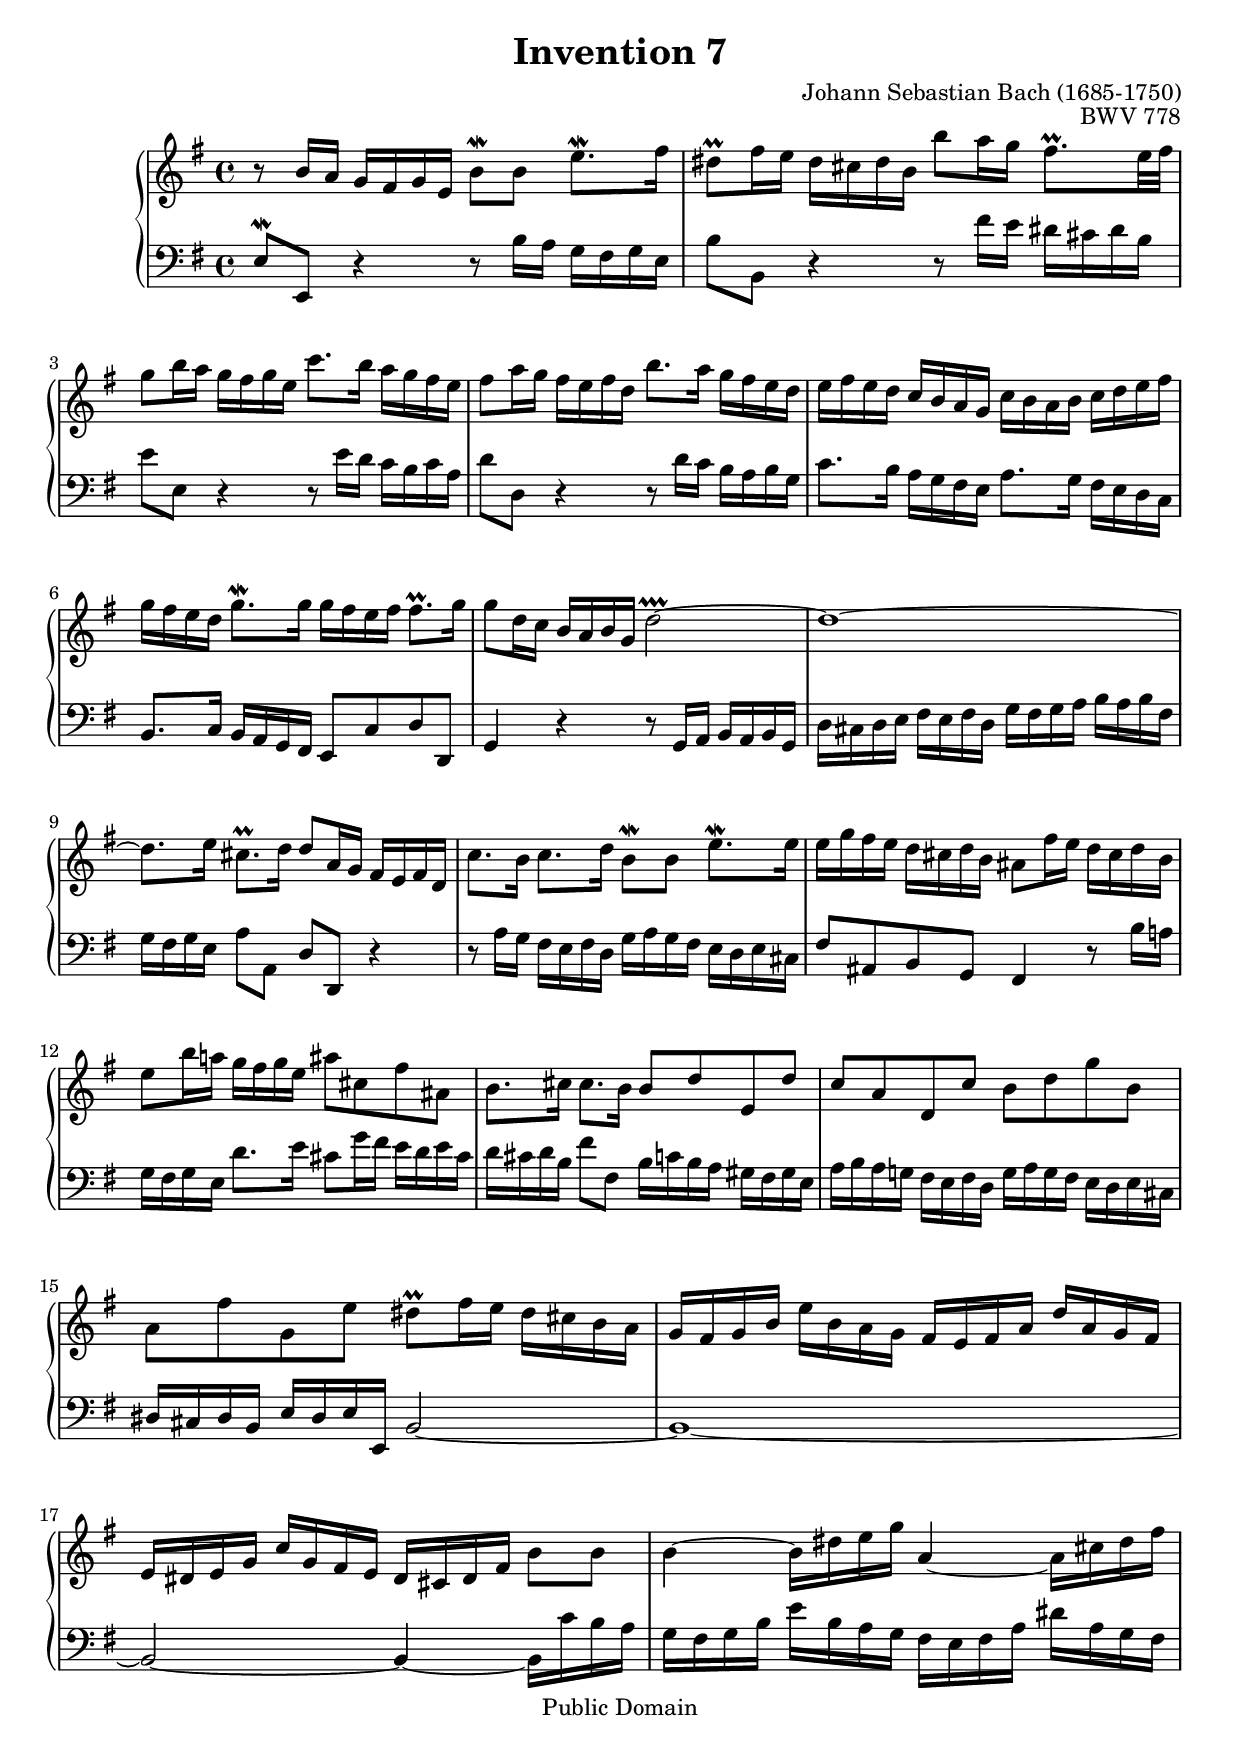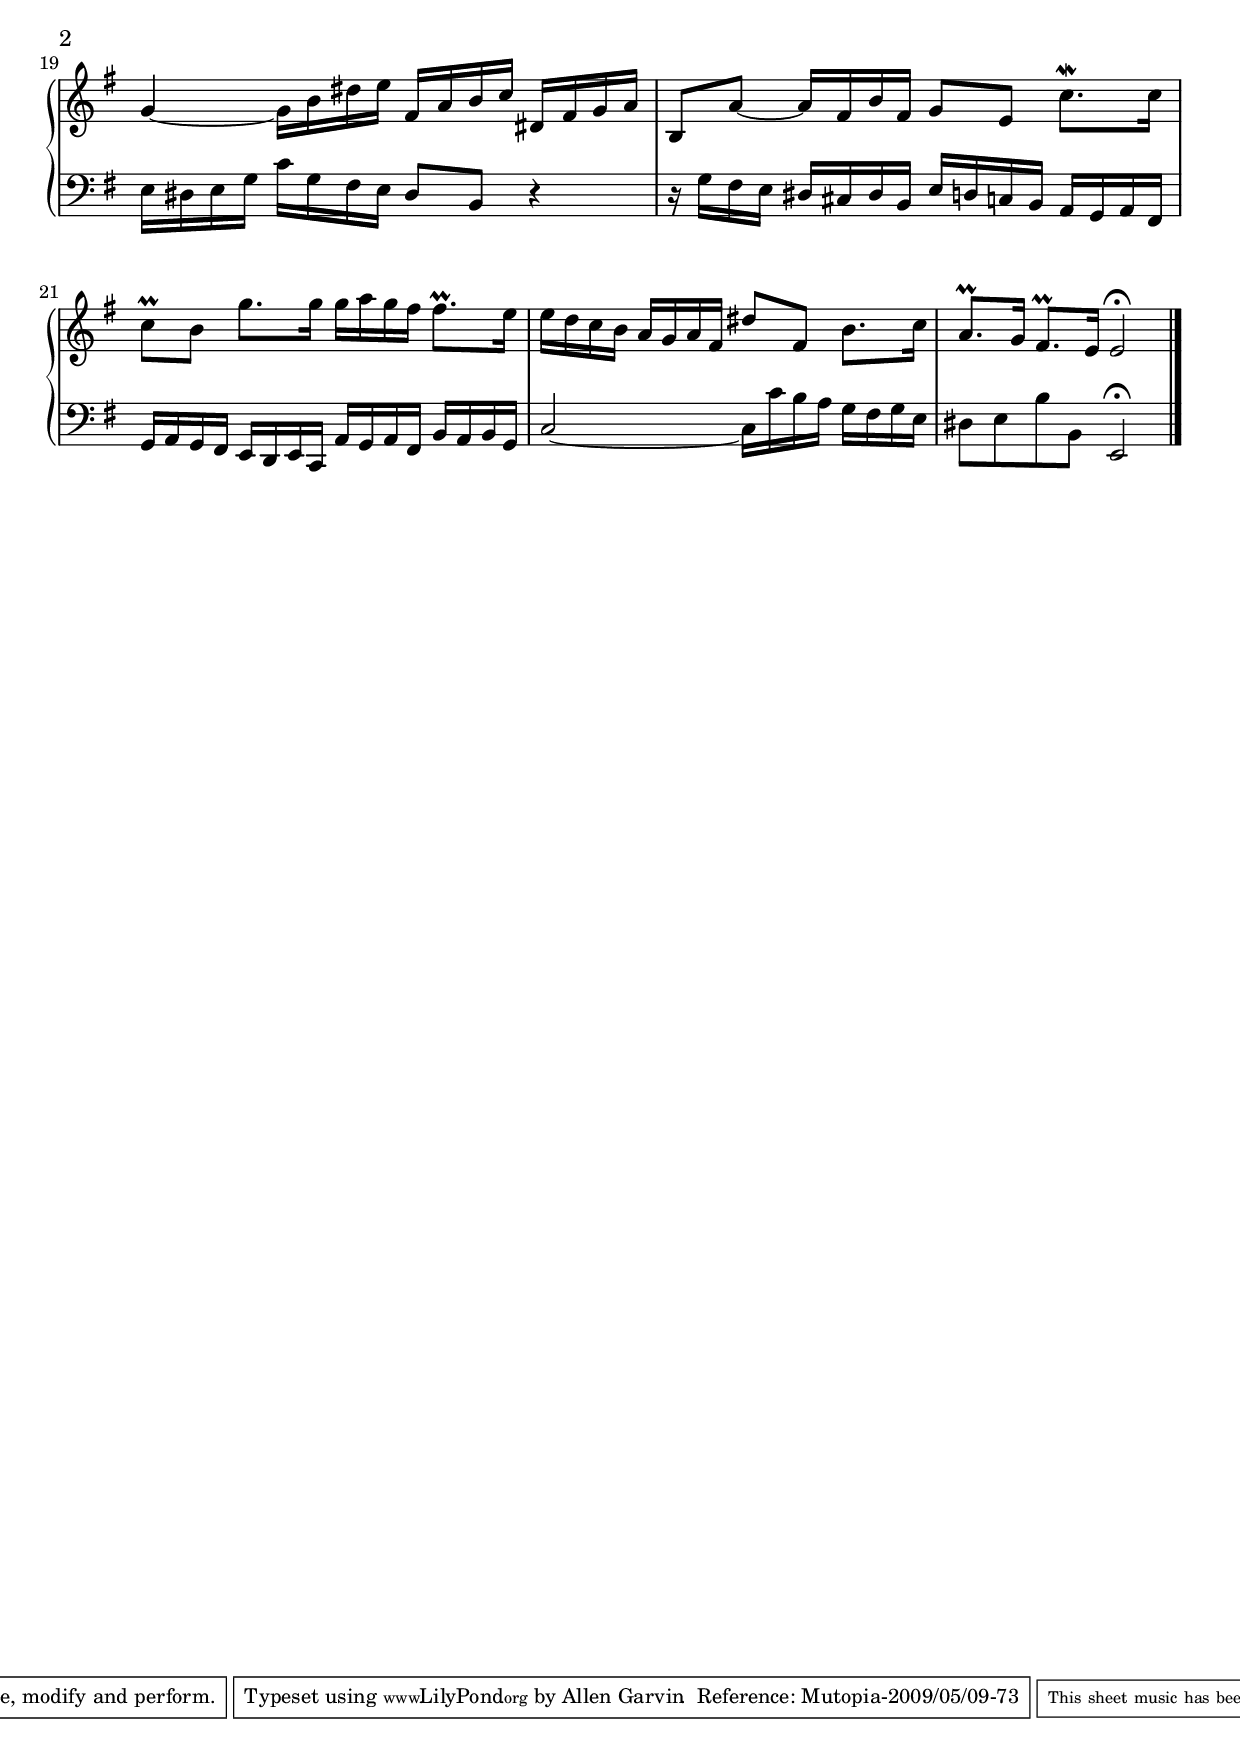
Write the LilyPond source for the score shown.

\header {
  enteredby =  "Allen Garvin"
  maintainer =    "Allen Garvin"
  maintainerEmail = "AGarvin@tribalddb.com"
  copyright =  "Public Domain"
  filename =   "bach-invention-07.ly"
  title =   "Invention 7"
  opus =    "BWV 778"
  composer =   "Johann Sebastian Bach (1685-1750)"
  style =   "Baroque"
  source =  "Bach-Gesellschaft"
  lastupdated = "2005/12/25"

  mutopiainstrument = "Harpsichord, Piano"
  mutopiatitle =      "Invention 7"
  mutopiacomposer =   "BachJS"
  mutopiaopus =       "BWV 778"
 
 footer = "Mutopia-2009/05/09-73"
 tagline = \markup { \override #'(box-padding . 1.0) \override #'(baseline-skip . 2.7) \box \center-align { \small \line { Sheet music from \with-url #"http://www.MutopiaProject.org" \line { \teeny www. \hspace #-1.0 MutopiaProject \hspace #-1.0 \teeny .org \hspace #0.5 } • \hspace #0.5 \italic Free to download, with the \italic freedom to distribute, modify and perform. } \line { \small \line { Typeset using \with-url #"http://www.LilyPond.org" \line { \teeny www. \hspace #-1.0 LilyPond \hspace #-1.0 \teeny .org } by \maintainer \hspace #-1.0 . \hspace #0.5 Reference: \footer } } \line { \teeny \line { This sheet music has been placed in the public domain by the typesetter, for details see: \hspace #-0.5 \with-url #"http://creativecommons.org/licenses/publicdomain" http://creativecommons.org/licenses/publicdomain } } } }
}

\version "2.11.46"

voiceone =  \relative c'' {
  \set Staff.midiInstrument = "harpsichord"
  \key e \minor
  \time 4/4

  r8  b16[ a]  g[ fis g e]  b'8[\mordent b]  e8.[\mordent fis16] |
   dis8[\prall fis16 e]  dis[ cis dis b]
     b'8[ a16 g]  fis8.[\prall e32 fis] |
   g8[ b16 a]  g[ fis g e]  c'8.[ b16]  a[ g fis e] |
   fis8[ a16 g]  fis[ e fis d]  b'8.[ a16]  g[ fis e d] |
   e[ fis e d]  c[ b a g]  c[ b a b]  c[ d e fis] |
   g[ fis e d]  g8.[\mordent g16]
     g[ fis e fis]  fis8.[\prall g16] |
   g8[ d16 c]  b[ a b g] d'2\prallprall ~ |
  d1 ~ |
   d8.[ e16]  cis8.[\prall d16]  d8[ a16 g]  fis[ e fis d] |
   c'8.[ b16]  c8.[ d16]  b8[\mordent b]  e8.[\mordent e16] |
   e[ g fis e]  d[ cis d b]  ais8[ fis'16 e]  d[ cis d b] |
   e8[ b'16 a!]  g[ fis g e]  ais8[ cis, fis ais,] |
   b8.[ cis16]  cis8.[ b16]  b8[ d e, d'] |
   c[ a d, c']  b[ d g b,] |
   a[ fis' g, e']  dis[\prall fis16 e]  dis[ cis b a] |
   g[ fis g b]  e[ b a g]  fis[ e fis a]  d[ a g fis]
   e[ dis e g]  c[ g fis e]  dis[ cis dis fis]  b8[ b] |
  b4 ~  b16[ dis e g] a,4 ~  a16[ cis dis fis] |
  g,4 ~  g16[ b dis e]  fis,[ a b c]  dis,[ fis g a] |
   b,8[ a'] ~  a16[ fis b fis]  g8[ e]  c'8.[\mordent c16] |
   c8[\prall b]  g'8.[ g16]  g[ a g fis]  fis8.[\prall e16] |
   e[ d c b]  a[ g a fis]  dis'8[ fis,]  b8.[ c16] |
   a8.[\prall g16]  fis8.[\prall e16] e2\fermata \bar "|."

}

voicetwo =  \relative c {
  \set Staff.midiInstrument = "harpsichord"
  \key e \minor
  \time 4/4
  \clef "bass"

   e8[\mordent e,] r4 r8  b''16[ a]  g[ fis g e] |
   b'8[ b,] r4 r8  fis''16[ e]  dis[ cis dis b] |
   e8[ e,] r4 r8  e'16[ d]  c[ b c a] |
   d8[ d,] r4 r8  d'16[ c]  b[ a b g] |
   c8.[ b16]  a[ g fis e]  a8.[ g16]  fis[ e d c] |
   b8.[ c16]  b[ a g fis]  e8[ c' d d,] |
  g4 r4 r8  g16[ a]  b[ a b g] |
   d'[ cis d e]  fis[ e fis d]  g[ fis g a]  b[ a b fis] |
   g[ fis g e]  a8[ a,]  d[ d,] r4 |
  r8  a''16[ g]  fis[ e fis d]  g[ a g fis]  e[ d e cis] |
   fis8[ ais, b g] fis4 r8  b'16[ a!] |
   g[ fis g e]  d'8.[ e16]  cis8[ g'16 fis]  e[ d e cis] |
   d[ cis d b]  fis'8[ fis,]  b16[ c b a]  gis[ fis gis e] |
   a[ b a g!]  fis[ e fis d]  g[ a g fis]  e[ d e cis] |
   dis[ cis dis b]  e[ dis e e,] b'2 ~ |
  b1 ~ |
  b2 ~ b4 ~  b16[ c' b a] |
   g[ fis g b]  e[ b a g]  fis[ e fis a]  dis[ a g fis] |
   e[ dis e g]  c[ g fis e]  dis8[ b] r4 |
  r16  g'[ fis e]  dis[ cis dis b]  e[ d c b]  a[ g a fis] |
   g[ a g fis]  e[ d e c]  a'[ g a fis]  b[ a b g] |
  c2 ~  c16[ c' b a]  g[ fis g e] |
   dis8[ e b' b,] e,2\fermata \bar "|."

}

\score {
   \context GrandStaff <<
    \context Staff = "one" <<
      \voiceone
    >>
    \context Staff = "two" <<
      \voicetwo
    >>
  >>

  \layout{ }
  
  \midi {
    \context {
      \Score
      tempoWholesPerMinute = #(ly:make-moment 90 4)
      }
    }


}

%{
changes by Urs Metzger, 2005/12/25
version 1.6.10 => 2.6.4
voiceone, bar 4: 1st 16th f16 => fis16
midiInstrument none = "harpsichord"
mid tempo 4 = 112 => 4 = 90
%}

